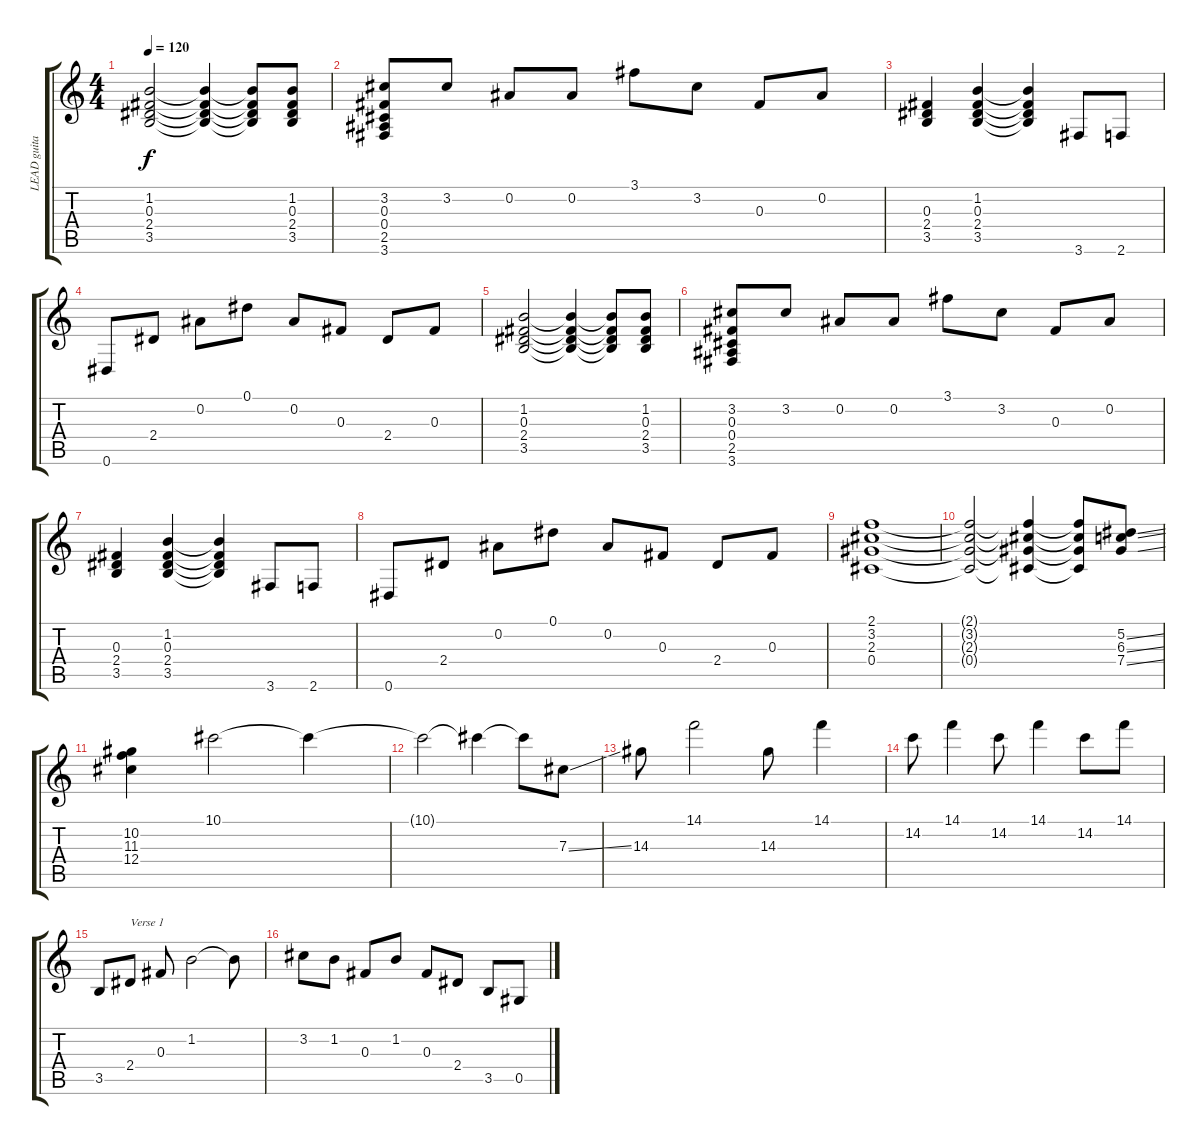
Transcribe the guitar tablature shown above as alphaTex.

\track ("LEAD guitar (Slash)" "LEAD guita") {instrument acousticguitarsteel}
\staff {score tabs}
\tuning (Eb4 Bb3 Gb3 Db3 Ab2 Eb2) {hide}
\ts (4 4)
\tempo 120
\clef g2
\ks c
(1.2 0.3 2.4 3.5).2{dy f} (1.2{t} 0.3{t} 2.4{t} 3.5{t}).4 (1.2{t} 0.3{t} 2.4{t} 3.5{t}).8 (1.2 0.3 2.4 3.5).8 |
(3.2 0.3 0.4 2.5 3.6).8 3.2.8 0.2.8 0.2.8 3.1.8 3.2.8 0.3.8 0.2.8 |
(0.3 2.4 3.5).4 (1.2 0.3 2.4 3.5).4 (1.2{t} 0.3{t} 2.4{t} 3.5{t}).4 3.6.8 2.6.8 |
0.6.8 2.4.8 0.2.8 0.1.8 0.2.8 0.3.8 2.4.8 0.3.8 |
(1.2 0.3 2.4 3.5).2 (1.2{t} 0.3{t} 2.4{t} 3.5{t}).4 (1.2{t} 0.3{t} 2.4{t} 3.5{t}).8 (1.2 0.3 2.4 3.5).8 |
(3.2 0.3 0.4 2.5 3.6).8 3.2.8 0.2.8 0.2.8 3.1.8 3.2.8 0.3.8 0.2.8 |
(0.3 2.4 3.5).4 (1.2 0.3 2.4 3.5).4 (1.2{t} 0.3{t} 2.4{t} 3.5{t}).4 3.6.8 2.6.8 |
0.6.8 2.4.8 0.2.8 0.1.8 0.2.8 0.3.8 2.4.8 0.3.8 |
(2.1 3.2 2.3 0.4).1 |
(2.1{t} 3.2{t} 2.3{t} 0.4{t}).2 (2.1{t} 3.2{t} 2.3{t} 0.4{t}).4 (2.1{t} 3.2{t} 2.3{t} 0.4{t}).8 (5.2{ss} 6.3{ss} 7.4{ss}).8 |
(10.2 11.3 12.4).4 10.1.2 10.1{t}.4 |
10.1{t}.2 10.1{t}.4 10.1{t}.8 7.3{ss}.8 |
14.3.8 14.1.2 14.3.8 14.1.4 |
14.2.8 14.1.4 14.2.8 14.1.4 14.2.8 14.1.8 |
3.5.8 2.4.8{txt "Verse 1"} 0.3.8 1.2.2 1.2{t}.8 |
3.2.8 1.2.8 0.3.8 1.2.8 0.3.8 2.4.8 3.5.8 0.5.8
